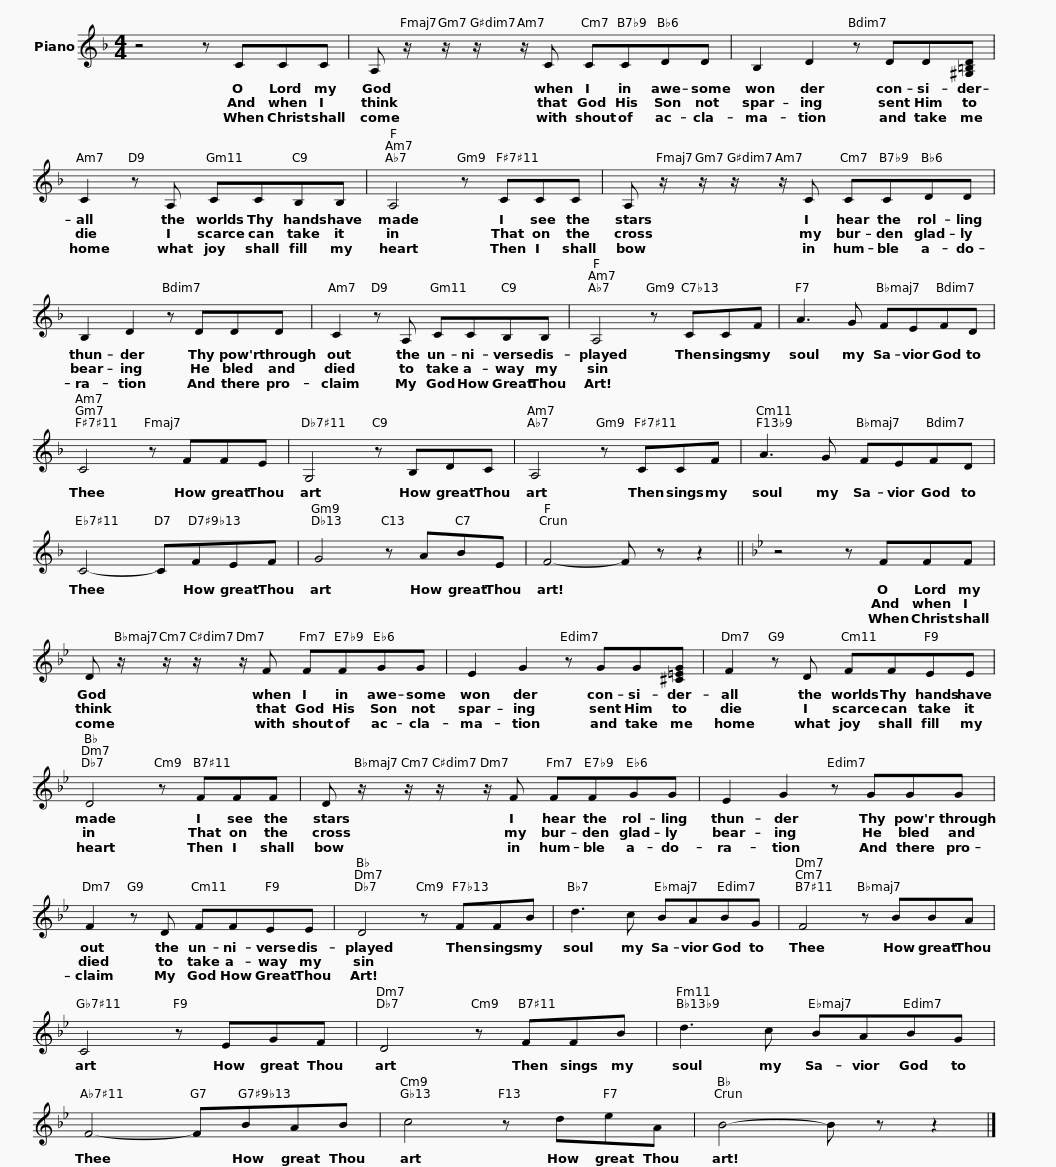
X:1
L:1/8
M:4/4
I:linebreak $
K:F
V:1 treble
V:1
 z4 z CCC | A, z/ z/ z/ z/ C CCDD |$ B,2 D2 z DD[^G,=B,D] | C2 z A, CCB,B, |$ A,4 z CCC | %5
 A, z/ z/ z/ z/ C CCDD |$ B,2 D2 z DDD | C2 z A, CCB,B, |$ A,4 z CCF | A3 G FEFD |$ %10
 C4 z FFE | G,4 z B,DC |$ A,4 z CCF | A3 G FEFD |$ C4- CFEF | %15
 G4 z ABE | F4- F z z2 ||$[K:Bb] z4 z FFF | D z/ z/ z/ z/ F FFGG |$ E2 G2 z GG[^C=EG] | %20
 F2 z D FFEE |$ D4 z FFF | D z/ z/ z/ z/ F FFGG |$ E2 G2 z GGG | F2 z D FFEE |$ %25
 D4 z FFB | d3 c BABG |$ F4 z BBA | C4 z EGF |$ D4 z FFB | %30
 d3 c BABG |$ F4- FBAB | c4 z deA | B4- B z z2 |] %34
